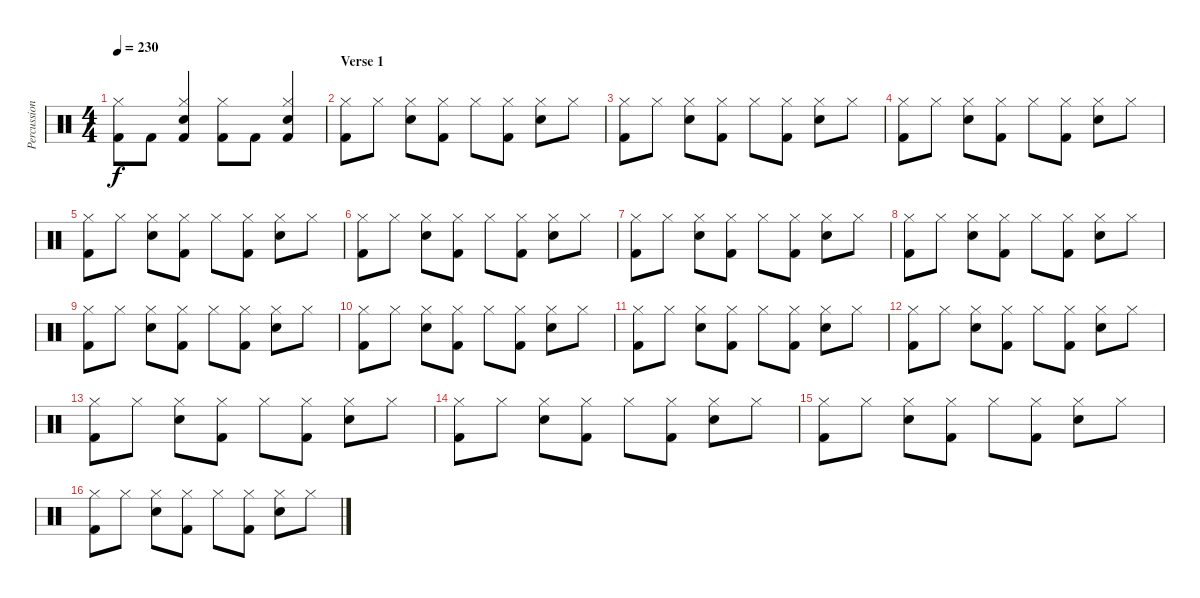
\track ("Percussion" "Percussion") {instrument percussion}
\staff {score}
\articulation defaults
\ts (4 4)
\tempo 230
\clef neutral
\ks c
("Kick (hit) 2" "Hi-Hat (closed)").8{dy f} "Kick (hit) 2".8 ("Kick (hit) 2" "Snare (hit) 2" "Hi-Hat (closed)").4 ("Kick (hit) 2" "Hi-Hat (closed)").8 "Kick (hit) 2".8 ("Kick (hit) 2" "Snare (hit) 2" "Hi-Hat (closed)").4 |
\section ("" "Verse 1")
("Kick (hit) 2" "Hi-Hat (closed)").8 "Hi-Hat (closed)".8 ("Snare (hit) 2" "Hi-Hat (closed)").8 ("Kick (hit) 2" "Hi-Hat (closed)").8 "Hi-Hat (closed)".8 ("Kick (hit) 2" "Hi-Hat (closed)").8 ("Snare (hit) 2" "Hi-Hat (closed)").8 "Hi-Hat (closed)".8 |
("Kick (hit) 2" "Hi-Hat (closed)").8 "Hi-Hat (closed)".8 ("Snare (hit) 2" "Hi-Hat (closed)").8 ("Kick (hit) 2" "Hi-Hat (closed)").8 "Hi-Hat (closed)".8 ("Kick (hit) 2" "Hi-Hat (closed)").8 ("Snare (hit) 2" "Hi-Hat (closed)").8 "Hi-Hat (closed)".8 |
("Kick (hit) 2" "Hi-Hat (closed)").8 "Hi-Hat (closed)".8 ("Snare (hit) 2" "Hi-Hat (closed)").8 ("Kick (hit) 2" "Hi-Hat (closed)").8 "Hi-Hat (closed)".8 ("Kick (hit) 2" "Hi-Hat (closed)").8 ("Snare (hit) 2" "Hi-Hat (closed)").8 "Hi-Hat (closed)".8 |
("Kick (hit) 2" "Hi-Hat (closed)").8 "Hi-Hat (closed)".8 ("Snare (hit) 2" "Hi-Hat (closed)").8 ("Kick (hit) 2" "Hi-Hat (closed)").8 "Hi-Hat (closed)".8 ("Kick (hit) 2" "Hi-Hat (closed)").8 ("Snare (hit) 2" "Hi-Hat (closed)").8 "Hi-Hat (closed)".8 |
("Kick (hit) 2" "Hi-Hat (closed)").8 "Hi-Hat (closed)".8 ("Snare (hit) 2" "Hi-Hat (closed)").8 ("Kick (hit) 2" "Hi-Hat (closed)").8 "Hi-Hat (closed)".8 ("Kick (hit) 2" "Hi-Hat (closed)").8 ("Snare (hit) 2" "Hi-Hat (closed)").8 "Hi-Hat (closed)".8 |
("Kick (hit) 2" "Hi-Hat (closed)").8 "Hi-Hat (closed)".8 ("Snare (hit) 2" "Hi-Hat (closed)").8 ("Kick (hit) 2" "Hi-Hat (closed)").8 "Hi-Hat (closed)".8 ("Kick (hit) 2" "Hi-Hat (closed)").8 ("Snare (hit) 2" "Hi-Hat (closed)").8 "Hi-Hat (closed)".8 |
("Kick (hit) 2" "Hi-Hat (closed)").8 "Hi-Hat (closed)".8 ("Snare (hit) 2" "Hi-Hat (closed)").8 ("Kick (hit) 2" "Hi-Hat (closed)").8 "Hi-Hat (closed)".8 ("Kick (hit) 2" "Hi-Hat (closed)").8 ("Snare (hit) 2" "Hi-Hat (closed)").8 "Hi-Hat (closed)".8 |
("Kick (hit) 2" "Hi-Hat (closed)").8 "Hi-Hat (closed)".8 ("Snare (hit) 2" "Hi-Hat (closed)").8 ("Kick (hit) 2" "Hi-Hat (closed)").8 "Hi-Hat (closed)".8 ("Kick (hit) 2" "Hi-Hat (closed)").8 ("Snare (hit) 2" "Hi-Hat (closed)").8 "Hi-Hat (closed)".8 |
("Kick (hit) 2" "Hi-Hat (closed)").8 "Hi-Hat (closed)".8 ("Snare (hit) 2" "Hi-Hat (closed)").8 ("Kick (hit) 2" "Hi-Hat (closed)").8 "Hi-Hat (closed)".8 ("Kick (hit) 2" "Hi-Hat (closed)").8 ("Snare (hit) 2" "Hi-Hat (closed)").8 "Hi-Hat (closed)".8 |
("Kick (hit) 2" "Hi-Hat (closed)").8 "Hi-Hat (closed)".8 ("Snare (hit) 2" "Hi-Hat (closed)").8 ("Kick (hit) 2" "Hi-Hat (closed)").8 "Hi-Hat (closed)".8 ("Kick (hit) 2" "Hi-Hat (closed)").8 ("Snare (hit) 2" "Hi-Hat (closed)").8 "Hi-Hat (closed)".8 |
("Kick (hit) 2" "Hi-Hat (closed)").8 "Hi-Hat (closed)".8 ("Snare (hit) 2" "Hi-Hat (closed)").8 ("Kick (hit) 2" "Hi-Hat (closed)").8 "Hi-Hat (closed)".8 ("Kick (hit) 2" "Hi-Hat (closed)").8 ("Snare (hit) 2" "Hi-Hat (closed)").8 "Hi-Hat (closed)".8 |
("Kick (hit) 2" "Hi-Hat (closed)").8 "Hi-Hat (closed)".8 ("Snare (hit) 2" "Hi-Hat (closed)").8 ("Kick (hit) 2" "Hi-Hat (closed)").8 "Hi-Hat (closed)".8 ("Kick (hit) 2" "Hi-Hat (closed)").8 ("Snare (hit) 2" "Hi-Hat (closed)").8 "Hi-Hat (closed)".8 |
("Kick (hit) 2" "Hi-Hat (closed)").8 "Hi-Hat (closed)".8 ("Snare (hit) 2" "Hi-Hat (closed)").8 ("Kick (hit) 2" "Hi-Hat (closed)").8 "Hi-Hat (closed)".8 ("Kick (hit) 2" "Hi-Hat (closed)").8 ("Snare (hit) 2" "Hi-Hat (closed)").8 "Hi-Hat (closed)".8 |
("Kick (hit) 2" "Hi-Hat (closed)").8 "Hi-Hat (closed)".8 ("Snare (hit) 2" "Hi-Hat (closed)").8 ("Kick (hit) 2" "Hi-Hat (closed)").8 "Hi-Hat (closed)".8 ("Kick (hit) 2" "Hi-Hat (closed)").8 ("Snare (hit) 2" "Hi-Hat (closed)").8 "Hi-Hat (closed)".8 |
("Kick (hit) 2" "Hi-Hat (closed)").8 "Hi-Hat (closed)".8 ("Snare (hit) 2" "Hi-Hat (closed)").8 ("Kick (hit) 2" "Hi-Hat (closed)").8 "Hi-Hat (closed)".8 ("Kick (hit) 2" "Hi-Hat (closed)").8 ("Snare (hit) 2" "Hi-Hat (closed)").8 "Hi-Hat (closed)".8
